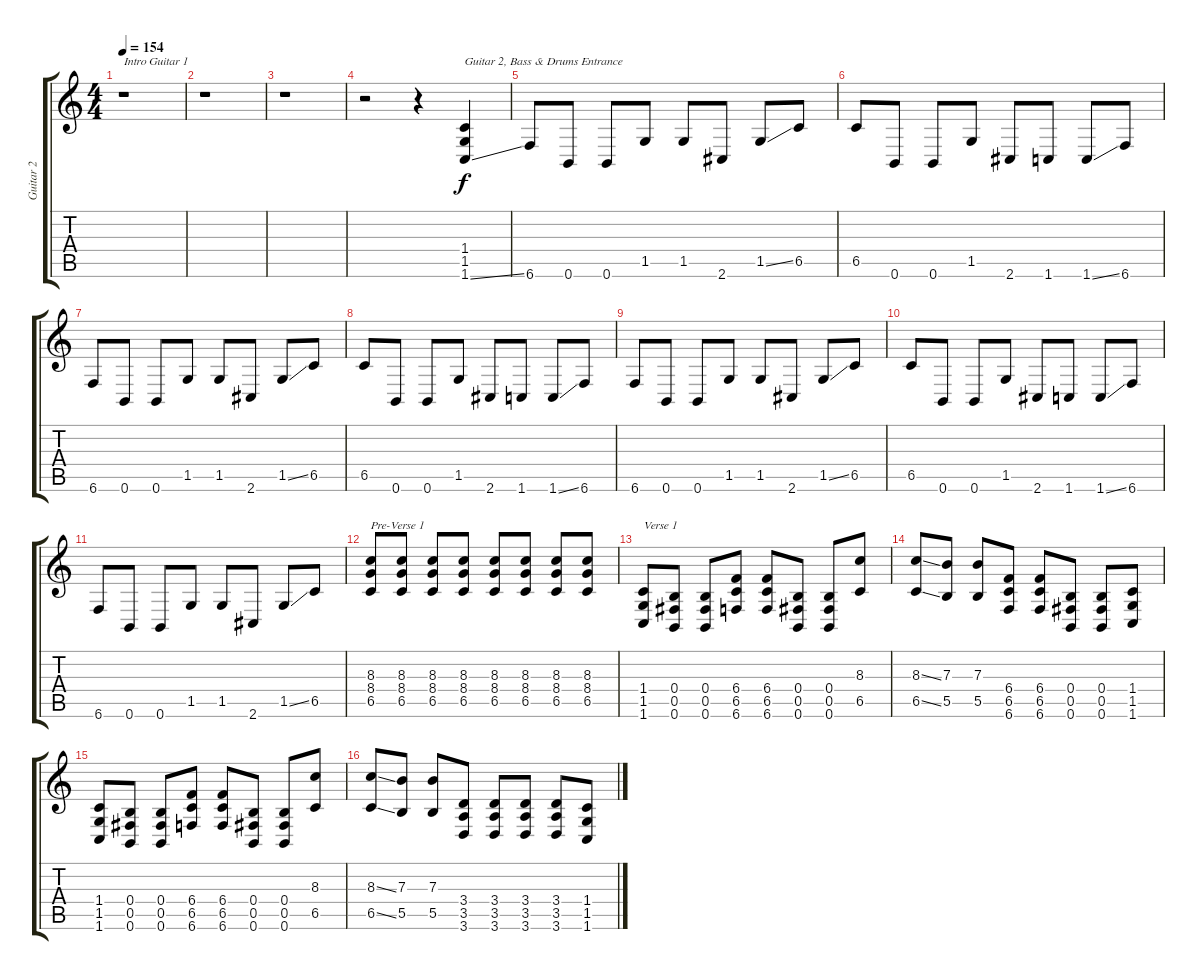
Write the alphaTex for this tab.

\track ("Guitar 2" "Guitar 2") {instrument distortionguitar}
\staff {score tabs}
\tuning (Db4 Ab3 E3 B2 Gb2 B1) {hide}
\ts (4 4)
\tempo 154
\clef g2
\ks c
r.1{txt "Intro Guitar 1" dy f instrument distortionguitar} |
r.1 |
r.1 |
r.2 r.4 (1.4 1.5 1.6{ss}).4{txt "Guitar 2, Bass & Drums Entrance"} |
6.6.8 0.6.8 0.6.8 1.5.8 1.5.8 2.6.8 1.5{ss}.8 6.5.8 |
6.5.8 0.6.8 0.6.8 1.5.8 2.6.8 1.6.8 1.6{ss}.8 6.6.8 |
6.6.8 0.6.8 0.6.8 1.5.8 1.5.8 2.6.8 1.5{ss}.8 6.5.8 |
6.5.8 0.6.8 0.6.8 1.5.8 2.6.8 1.6.8 1.6{ss}.8 6.6.8 |
6.6.8 0.6.8 0.6.8 1.5.8 1.5.8 2.6.8 1.5{ss}.8 6.5.8 |
6.5.8 0.6.8 0.6.8 1.5.8 2.6.8 1.6.8 1.6{ss}.8 6.6.8 |
6.6.8 0.6.8 0.6.8 1.5.8 1.5.8 2.6.8 1.5{ss}.8 6.5.8 |
(8.3 8.4 6.5).8{txt "Pre-Verse 1"} (8.3 8.4 6.5).8 (8.3 8.4 6.5).8 (8.3 8.4 6.5).8 (8.3 8.4 6.5).8 (8.3 8.4 6.5).8 (8.3 8.4 6.5).8 (8.3 8.4 6.5).8 |
(1.4 1.5 1.6).8{txt "Verse 1"} (0.4 0.5 0.6).8 (0.4 0.5 0.6).8 (6.4 6.5 6.6).8 (6.4 6.5 6.6).8 (0.4 0.5 0.6).8 (0.4 0.5 0.6).8 (8.3 6.5).8 |
(8.3{ss} 6.5{ss}).8 (7.3 5.5).8 (7.3 5.5).8 (6.4 6.5 6.6).8 (6.4 6.5 6.6).8 (0.4 0.5 0.6).8 (0.4 0.5 0.6).8 (1.4 1.5 1.6).8 |
(1.4 1.5 1.6).8 (0.4 0.5 0.6).8 (0.4 0.5 0.6).8 (6.4 6.5 6.6).8 (6.4 6.5 6.6).8 (0.4 0.5 0.6).8 (0.4 0.5 0.6).8 (8.3 6.5).8 |
(8.3{ss} 6.5{ss}).8 (7.3 5.5).8 (7.3 5.5).8 (3.4 3.5 3.6).8 (3.4 3.5 3.6).8 (3.4 3.5 3.6).8 (3.4 3.5 3.6).8 (1.4 1.5 1.6).8
